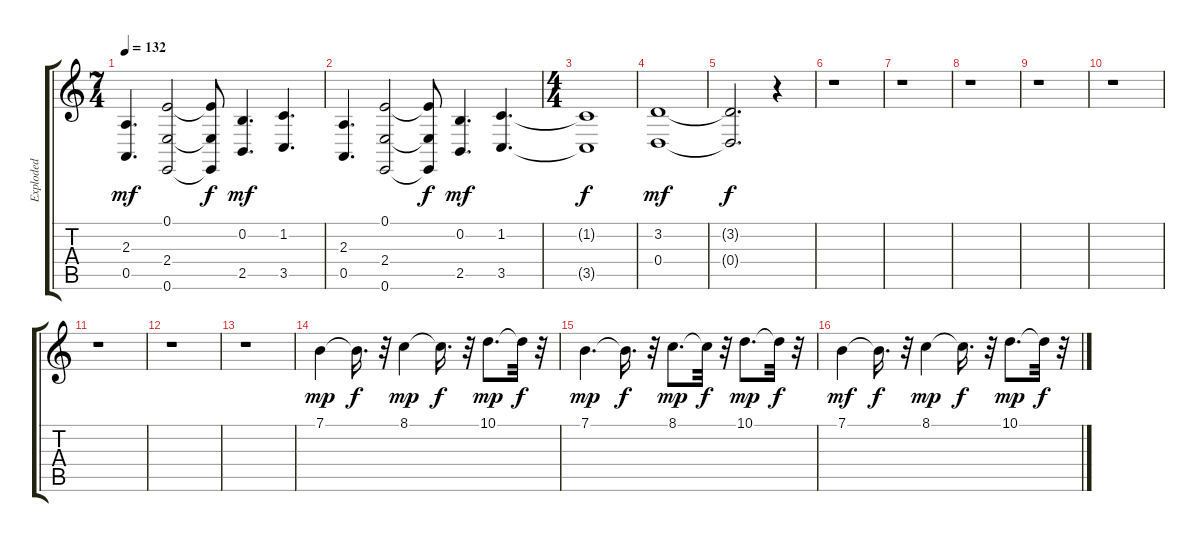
\track ("Exploded" "Exploded") {instrument stringensemble2}
\staff {score tabs}
\tuning (E4 B3 G3 D3 A2 E2) {hide}
\ts (7 4)
\tempo 132
\clef g2
\ks c
(2.3 0.5).4{d dy mf} (0.1 2.4 0.6).2 (0.1{t} 2.4{t} 0.6{t}).8{dy f} (0.2 2.5).4{d dy mf} (1.2 3.5).4{d} |
(2.3 0.5).4{d} (0.1 2.4 0.6).2 (0.1{t} 2.4{t} 0.6{t}).8{dy f} (0.2 2.5).4{d dy mf} (1.2 3.5).4{d} |
\ts (4 4)
(1.2{t} 3.5{t}).1{dy f} |
(3.2 0.4).1{dy mf} |
(3.2{t} 0.4{t}).2{d dy f} r.4 |
r.1 |
r.1 |
r.1 |
r.1 |
r.1 |
r.1 |
r.1 |
r.1 |
7.1.4{dy mp} 7.1{t}.16{d dy f} r.32 8.1.4{dy mp} 8.1{t}.16{d dy f} r.32 10.1.8{d dy mp} 10.1{t}.32{dy f} r.32 |
7.1.4{d dy mp} 7.1{t}.16{d dy f} r.32 8.1.8{d dy mp} 8.1{t}.32{dy f} r.32 10.1.8{d dy mp} 10.1{t}.32{dy f} r.32 |
7.1.4{dy mf} 7.1{t}.16{d dy f} r.32 8.1.4{dy mp} 8.1{t}.16{d dy f} r.32 10.1.8{d dy mp} 10.1{t}.32{dy f} r.32
